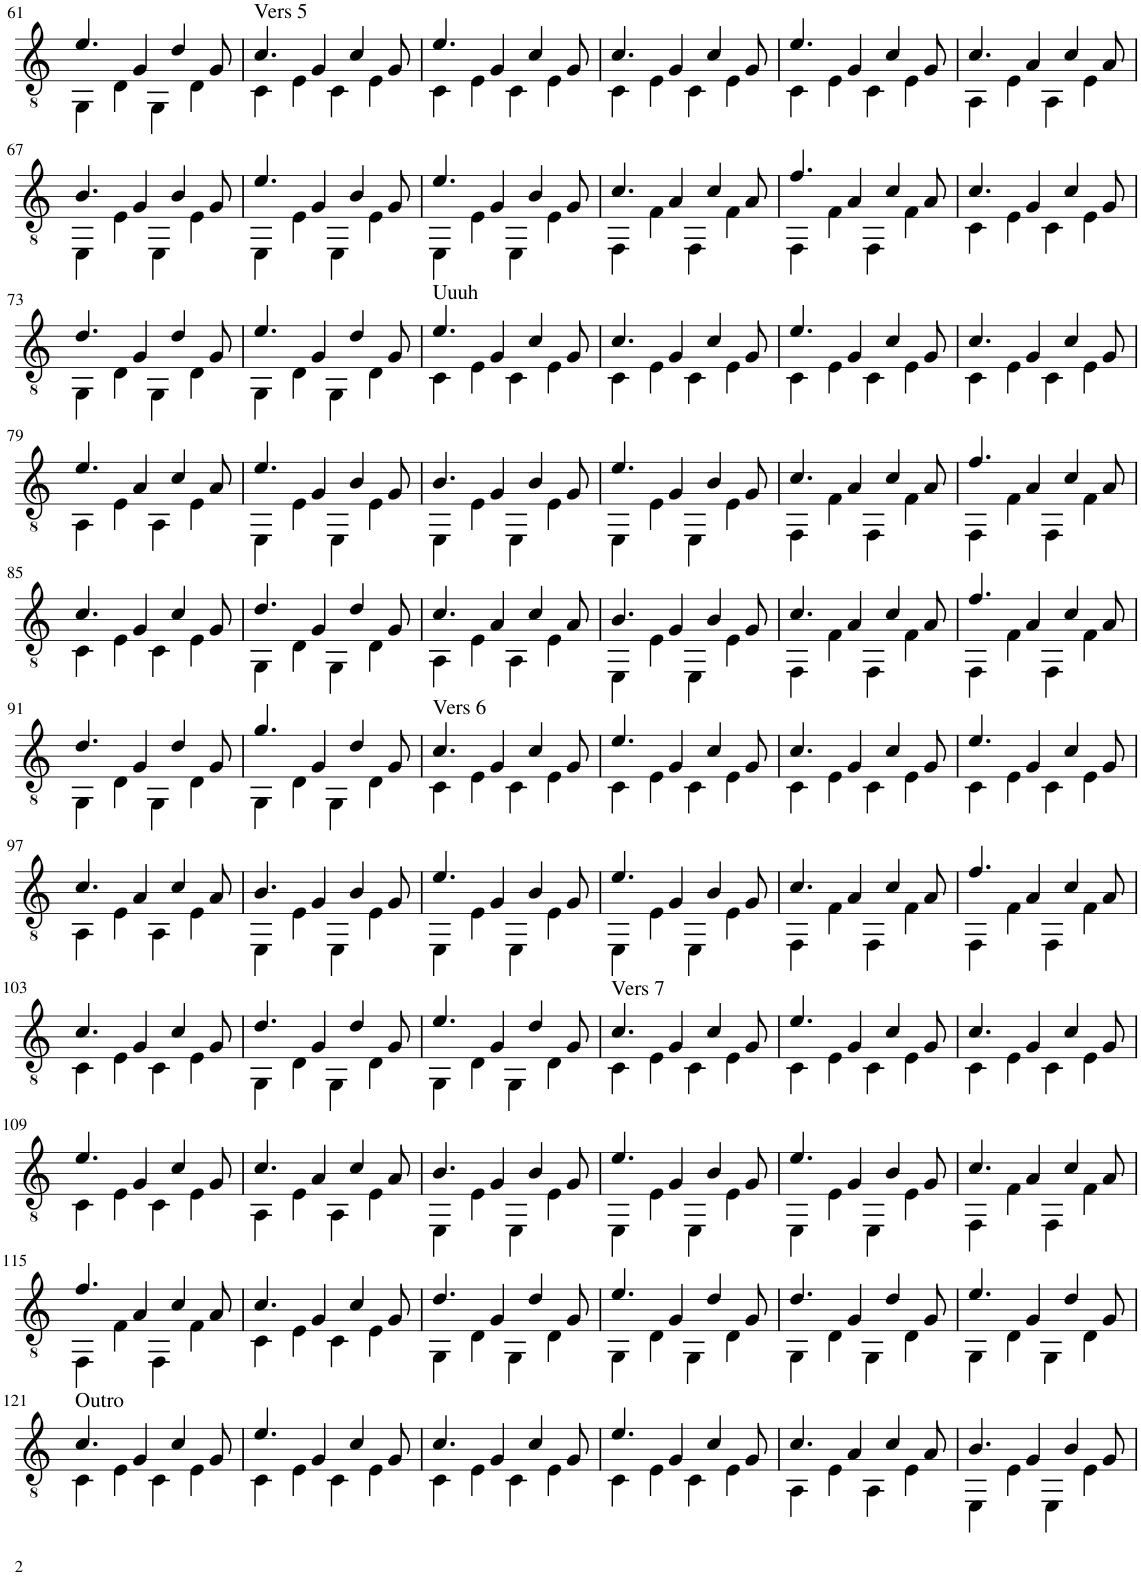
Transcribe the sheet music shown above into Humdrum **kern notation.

**kern
*part1
*staff1
*I"Akustische Gitarre
*I'Git.
!!LO:PB:g=z
*clefGv2
*k[]
*M4/4
=61
*^
4.e/	4GG\
.	4D\
4G/	.
.	4GG\
4d/	.
.	4D\
8G/	.
=62	=62
!LO:TX:a:t=Vers 5	!
4.c/	4C\
.	4E\
4G/	.
.	4C\
4c/	.
.	4E\
8G/	.
=63	=63
4.e/	4C\
.	4E\
4G/	.
.	4C\
4c/	.
.	4E\
8G/	.
=64	=64
4.c/	4C\
.	4E\
4G/	.
.	4C\
4c/	.
.	4E\
8G/	.
=65	=65
4.e/	4C\
.	4E\
4G/	.
.	4C\
4c/	.
.	4E\
8G/	.
=66	=66
4.c/	4AA\
.	4E\
4A/	.
.	4AA\
4c/	.
.	4E\
8A/	.
!!LO:LB:g=z	!!
=67	=67
4.B/	4EE\
.	4E\
4G/	.
.	4EE\
4B/	.
.	4E\
8G/	.
=68	=68
4.e/	4EE\
.	4E\
4G/	.
.	4EE\
4B/	.
.	4E\
8G/	.
=69	=69
4.e/	4EE\
.	4E\
4G/	.
.	4EE\
4B/	.
.	4E\
8G/	.
=70	=70
4.c/	4FF\
.	4F\
4A/	.
.	4FF\
4c/	.
.	4F\
8A/	.
=71	=71
4.f/	4FF\
.	4F\
4A/	.
.	4FF\
4c/	.
.	4F\
8A/	.
=72	=72
4.c/	4C\
.	4E\
4G/	.
.	4C\
4c/	.
.	4E\
8G/	.
!!LO:LB:g=z	!!
=73	=73
4.d/	4GG\
.	4D\
4G/	.
.	4GG\
4d/	.
.	4D\
8G/	.
=74	=74
4.e/	4GG\
.	4D\
4G/	.
.	4GG\
4d/	.
.	4D\
8G/	.
=75	=75
!LO:TX:a:t=Uuuh	!
4.e/	4C\
.	4E\
4G/	.
.	4C\
4c/	.
.	4E\
8G/	.
=76	=76
4.c/	4C\
.	4E\
4G/	.
.	4C\
4c/	.
.	4E\
8G/	.
=77	=77
4.e/	4C\
.	4E\
4G/	.
.	4C\
4c/	.
.	4E\
8G/	.
=78	=78
4.c/	4C\
.	4E\
4G/	.
.	4C\
4c/	.
.	4E\
8G/	.
!!LO:LB:g=z	!!
=79	=79
4.e/	4AA\
.	4E\
4A/	.
.	4AA\
4c/	.
.	4E\
8A/	.
=80	=80
4.e/	4EE\
.	4E\
4G/	.
.	4EE\
4B/	.
.	4E\
8G/	.
=81	=81
4.B/	4EE\
.	4E\
4G/	.
.	4EE\
4B/	.
.	4E\
8G/	.
=82	=82
4.e/	4EE\
.	4E\
4G/	.
.	4EE\
4B/	.
.	4E\
8G/	.
=83	=83
4.c/	4FF\
.	4F\
4A/	.
.	4FF\
4c/	.
.	4F\
8A/	.
=84	=84
4.f/	4FF\
.	4F\
4A/	.
.	4FF\
4c/	.
.	4F\
8A/	.
!!LO:LB:g=z	!!
=85	=85
4.c/	4C\
.	4E\
4G/	.
.	4C\
4c/	.
.	4E\
8G/	.
=86	=86
4.d/	4GG\
.	4D\
4G/	.
.	4GG\
4d/	.
.	4D\
8G/	.
=87	=87
4.c/	4AA\
.	4E\
4A/	.
.	4AA\
4c/	.
.	4E\
8A/	.
=88	=88
4.B/	4EE\
.	4E\
4G/	.
.	4EE\
4B/	.
.	4E\
8G/	.
=89	=89
4.c/	4FF\
.	4F\
4A/	.
.	4FF\
4c/	.
.	4F\
8A/	.
=90	=90
4.f/	4FF\
.	4F\
4A/	.
.	4FF\
4c/	.
.	4F\
8A/	.
!!LO:LB:g=z	!!
=91	=91
4.d/	4GG\
.	4D\
4G/	.
.	4GG\
4d/	.
.	4D\
8G/	.
=92	=92
4.g/	4GG\
.	4D\
4G/	.
.	4GG\
4d/	.
.	4D\
8G/	.
=93	=93
!LO:TX:a:t=Vers 6	!
4.c/	4C\
.	4E\
4G/	.
.	4C\
4c/	.
.	4E\
8G/	.
=94	=94
4.e/	4C\
.	4E\
4G/	.
.	4C\
4c/	.
.	4E\
8G/	.
=95	=95
4.c/	4C\
.	4E\
4G/	.
.	4C\
4c/	.
.	4E\
8G/	.
=96	=96
4.e/	4C\
.	4E\
4G/	.
.	4C\
4c/	.
.	4E\
8G/	.
!!LO:LB:g=z	!!
=97	=97
4.c/	4AA\
.	4E\
4A/	.
.	4AA\
4c/	.
.	4E\
8A/	.
=98	=98
4.B/	4EE\
.	4E\
4G/	.
.	4EE\
4B/	.
.	4E\
8G/	.
=99	=99
4.e/	4EE\
.	4E\
4G/	.
.	4EE\
4B/	.
.	4E\
8G/	.
=100	=100
4.e/	4EE\
.	4E\
4G/	.
.	4EE\
4B/	.
.	4E\
8G/	.
=101	=101
4.c/	4FF\
.	4F\
4A/	.
.	4FF\
4c/	.
.	4F\
8A/	.
=102	=102
4.f/	4FF\
.	4F\
4A/	.
.	4FF\
4c/	.
.	4F\
8A/	.
!!LO:LB:g=z	!!
=103	=103
4.c/	4C\
.	4E\
4G/	.
.	4C\
4c/	.
.	4E\
8G/	.
=104	=104
4.d/	4GG\
.	4D\
4G/	.
.	4GG\
4d/	.
.	4D\
8G/	.
=105	=105
4.e/	4GG\
.	4D\
4G/	.
.	4GG\
4d/	.
.	4D\
8G/	.
=106	=106
!LO:TX:a:t=Vers 7	!
4.c/	4C\
.	4E\
4G/	.
.	4C\
4c/	.
.	4E\
8G/	.
=107	=107
4.e/	4C\
.	4E\
4G/	.
.	4C\
4c/	.
.	4E\
8G/	.
=108	=108
4.c/	4C\
.	4E\
4G/	.
.	4C\
4c/	.
.	4E\
8G/	.
!!LO:LB:g=z	!!
=109	=109
4.e/	4C\
.	4E\
4G/	.
.	4C\
4c/	.
.	4E\
8G/	.
=110	=110
4.c/	4AA\
.	4E\
4A/	.
.	4AA\
4c/	.
.	4E\
8A/	.
=111	=111
4.B/	4EE\
.	4E\
4G/	.
.	4EE\
4B/	.
.	4E\
8G/	.
=112	=112
4.e/	4EE\
.	4E\
4G/	.
.	4EE\
4B/	.
.	4E\
8G/	.
=113	=113
4.e/	4EE\
.	4E\
4G/	.
.	4EE\
4B/	.
.	4E\
8G/	.
=114	=114
4.c/	4FF\
.	4F\
4A/	.
.	4FF\
4c/	.
.	4F\
8A/	.
!!LO:LB:g=z	!!
=115	=115
4.f/	4FF\
.	4F\
4A/	.
.	4FF\
4c/	.
.	4F\
8A/	.
=116	=116
4.c/	4C\
.	4E\
4G/	.
.	4C\
4c/	.
.	4E\
8G/	.
=117	=117
4.d/	4GG\
.	4D\
4G/	.
.	4GG\
4d/	.
.	4D\
8G/	.
=118	=118
4.e/	4GG\
.	4D\
4G/	.
.	4GG\
4d/	.
.	4D\
8G/	.
=119	=119
4.d/	4GG\
.	4D\
4G/	.
.	4GG\
4d/	.
.	4D\
8G/	.
=120	=120
4.e/	4GG\
.	4D\
4G/	.
.	4GG\
4d/	.
.	4D\
8G/	.
!!LO:LB:g=z	!!
=121	=121
!LO:TX:a:t=Outro	!
4.c/	4C\
.	4E\
4G/	.
.	4C\
4c/	.
.	4E\
8G/	.
=122	=122
4.e/	4C\
.	4E\
4G/	.
.	4C\
4c/	.
.	4E\
8G/	.
=123	=123
4.c/	4C\
.	4E\
4G/	.
.	4C\
4c/	.
.	4E\
8G/	.
=124	=124
4.e/	4C\
.	4E\
4G/	.
.	4C\
4c/	.
.	4E\
8G/	.
=125	=125
4.c/	4AA\
.	4E\
4A/	.
.	4AA\
4c/	.
.	4E\
8A/	.
=126	=126
4.B/	4EE\
.	4E\
4G/	.
.	4EE\
4B/	.
.	4E\
8G/	.
*v	*v
=
*-
